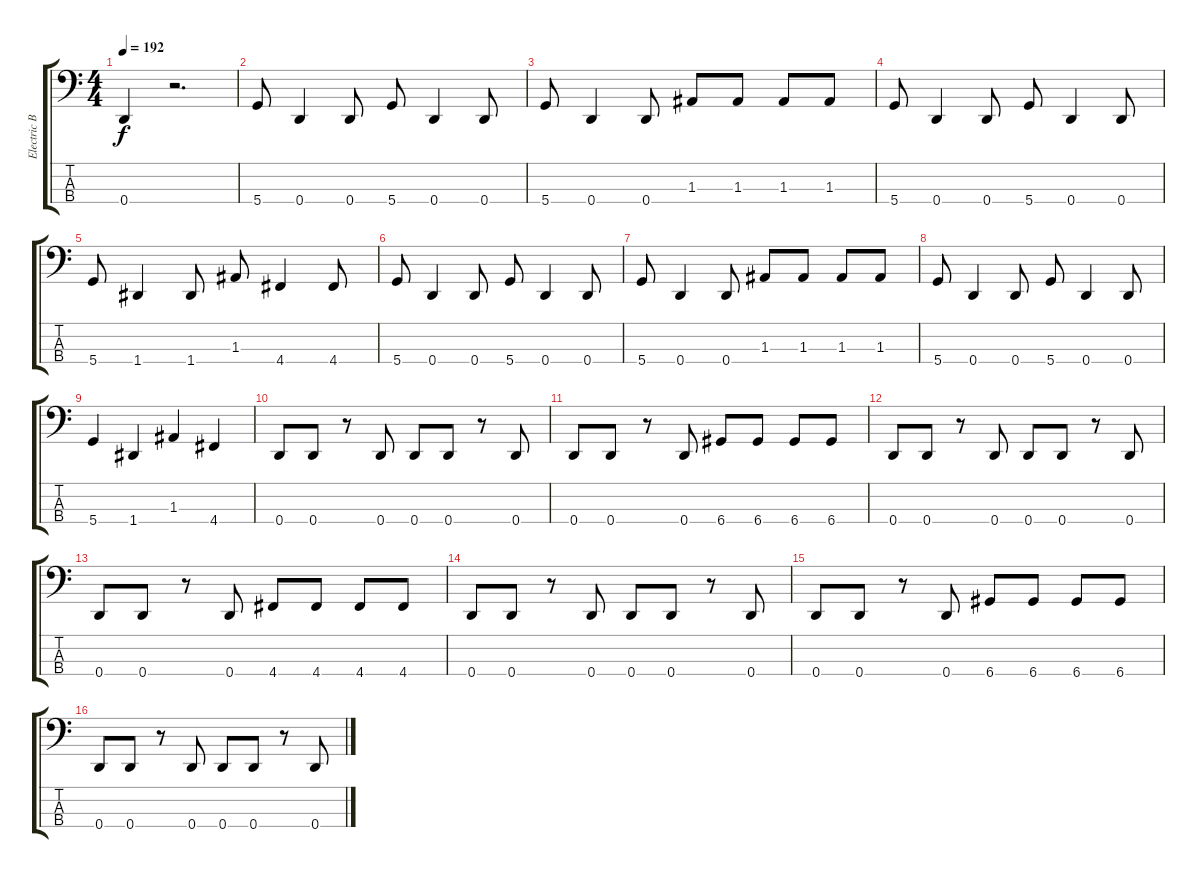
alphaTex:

\track ("Electric Bass" "Electric B") {instrument electricbassfinger}
\staff {score tabs}
\tuning (G2 D2 A1 D1) {hide}
\ts (4 4)
\tempo 192
\clef f4
\ks c
0.4.4{dy f} r.2{d} |
5.4.8 0.4.4 0.4.8 5.4.8 0.4.4 0.4.8 |
5.4.8 0.4.4 0.4.8 1.3.8 1.3.8 1.3.8 1.3.8 |
5.4.8 0.4.4 0.4.8 5.4.8 0.4.4 0.4.8 |
5.4.8 1.4.4 1.4.8 1.3.8 4.4.4 4.4.8 |
5.4.8 0.4.4 0.4.8 5.4.8 0.4.4 0.4.8 |
5.4.8 0.4.4 0.4.8 1.3.8 1.3.8 1.3.8 1.3.8 |
5.4.8 0.4.4 0.4.8 5.4.8 0.4.4 0.4.8 |
5.4.4 1.4.4 1.3.4 4.4.4 |
0.4.8 0.4.8 r.8 0.4.8 0.4.8 0.4.8 r.8 0.4.8 |
0.4.8 0.4.8 r.8 0.4.8 6.4.8 6.4.8 6.4.8 6.4.8 |
0.4.8 0.4.8 r.8 0.4.8 0.4.8 0.4.8 r.8 0.4.8 |
0.4.8 0.4.8 r.8 0.4.8 4.4.8 4.4.8 4.4.8 4.4.8 |
0.4.8 0.4.8 r.8 0.4.8 0.4.8 0.4.8 r.8 0.4.8 |
0.4.8 0.4.8 r.8 0.4.8 6.4.8 6.4.8 6.4.8 6.4.8 |
0.4.8 0.4.8 r.8 0.4.8 0.4.8 0.4.8 r.8 0.4.8
